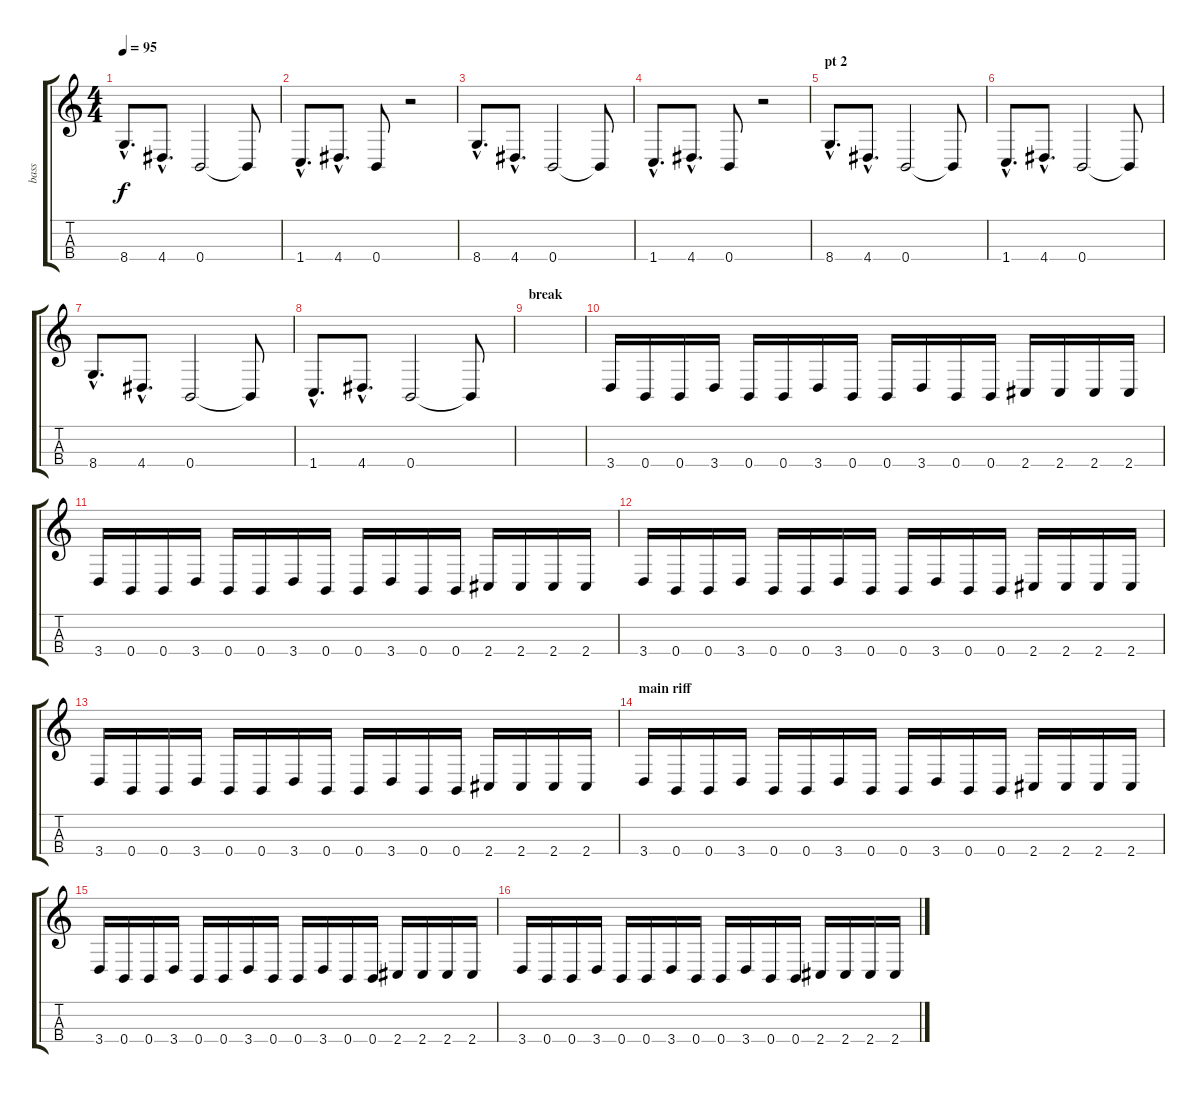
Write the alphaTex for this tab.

\track ("bass" "bass") {instrument electricbassfinger}
\staff {score tabs}
\tuning (E3 B2 Gb2 B1) {hide}
\ts (4 4)
\section ("" "")
\tempo 95
\clef g2
\ks c
8.4{hac}.8{d dy f} 4.4{hac}.8{d} 0.4.2 0.4{t}.8 |
1.4{hac}.8{d} 4.4{hac}.8{d} 0.4.8 r.2 |
8.4{hac}.8{d} 4.4{hac}.8{d} 0.4.2 0.4{t}.8 |
1.4{hac}.8{d} 4.4{hac}.8{d} 0.4.8 r.2 |
\section ("" "pt 2")
8.4{hac}.8{d} 4.4{hac}.8{d} 0.4.2 0.4{t}.8 |
1.4{hac}.8{d} 4.4{hac}.8{d} 0.4.2 0.4{t}.8 |
8.4{hac}.8{d} 4.4{hac}.8{d} 0.4.2 0.4{t}.8 |
1.4{hac}.8{d} 4.4{hac}.8{d} 0.4.2 0.4{t}.8 |
\section ("" "break")
|
\section ("" "")
3.4.16 0.4.16 0.4.16 3.4.16 0.4.16 0.4.16 3.4.16 0.4.16 0.4.16 3.4.16 0.4.16 0.4.16 2.4.16 2.4.16 2.4.16 2.4.16 |
3.4.16 0.4.16 0.4.16 3.4.16 0.4.16 0.4.16 3.4.16 0.4.16 0.4.16 3.4.16 0.4.16 0.4.16 2.4.16 2.4.16 2.4.16 2.4.16 |
3.4.16 0.4.16 0.4.16 3.4.16 0.4.16 0.4.16 3.4.16 0.4.16 0.4.16 3.4.16 0.4.16 0.4.16 2.4.16 2.4.16 2.4.16 2.4.16 |
3.4.16 0.4.16 0.4.16 3.4.16 0.4.16 0.4.16 3.4.16 0.4.16 0.4.16 3.4.16 0.4.16 0.4.16 2.4.16 2.4.16 2.4.16 2.4.16 |
\section ("" "main riff")
3.4.16 0.4.16 0.4.16 3.4.16 0.4.16 0.4.16 3.4.16 0.4.16 0.4.16 3.4.16 0.4.16 0.4.16 2.4.16 2.4.16 2.4.16 2.4.16 |
3.4.16 0.4.16 0.4.16 3.4.16 0.4.16 0.4.16 3.4.16 0.4.16 0.4.16 3.4.16 0.4.16 0.4.16 2.4.16 2.4.16 2.4.16 2.4.16 |
3.4.16 0.4.16 0.4.16 3.4.16 0.4.16 0.4.16 3.4.16 0.4.16 0.4.16 3.4.16 0.4.16 0.4.16 2.4.16 2.4.16 2.4.16 2.4.16
